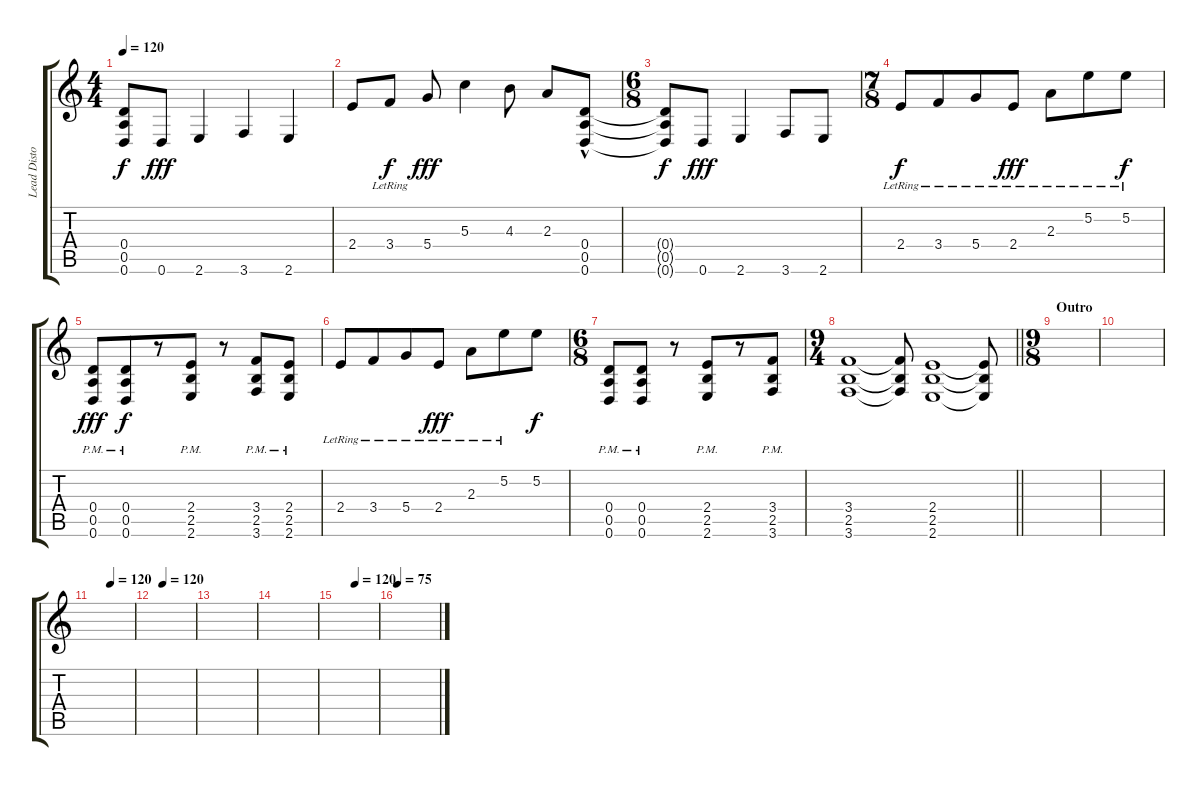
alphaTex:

\track ("Lead Distorted" "Lead Disto") {instrument distortionguitar}
\staff {score tabs}
\tuning (E4 B3 G3 D3 A2 D2) {hide}
\ts (4 4)
\tempo 120
\clef g2
\ks c
(0.4{t} 0.5{t} 0.6{t}).8{dy f} 0.6.8{dy fff} 2.6.4 3.6.4 2.6.4 |
2.4.8 3.4{lr}.8{dy f} 5.4.8{dy fff} 5.3.4 4.3.8 2.3.8 (0.4 0.5{hac} 0.6).8 |
\ts (6 8)
(0.4{t} 0.5{t} 0.6{t}).8{dy f} 0.6.8{dy fff} 2.6.4 3.6.8 2.6.8 |
\ts (7 8)
2.4{lr}.8{dy f} 3.4{lr}.8 5.4{lr}.8 2.4{lr}.8{dy fff} 2.3{lr}.8 5.2{lr}.8 5.2{lr}.8{dy f} |
(0.4{pm} 0.5{pm} 0.6{pm}).8{dy fff} (0.4{pm} 0.5{pm} 0.6{pm}).8{dy f} r.8 (2.4{pm} 2.5{pm} 2.6{pm}).8 r.8 (3.4{pm} 2.5{pm} 3.6{pm}).8 (2.4{pm} 2.5{pm} 2.6{pm}).8 |
2.4{lr}.8 3.4{lr}.8 5.4{lr}.8 2.4{lr}.8{dy fff} 2.3{lr}.8 5.2{lr}.8 5.2.8{dy f} |
\ts (6 8)
(0.4{pm} 0.5{pm} 0.6{pm}).8 (0.4{pm} 0.5{pm} 0.6{pm}).8 r.8 (2.4{pm} 2.5{pm} 2.6{pm}).8 r.8 (3.4{pm} 2.5{pm} 3.6{pm}).8 |
\ts (9 4)
\barLineRight lightlight
(3.4 2.5 3.6).1 (3.4{t} 2.5{t} 3.6{t}).8 (2.4 2.5 2.6).1 (2.4{t} 2.5{t} 2.6{t}).8 |
\ts (9 8)
\section ("" "Outro")
|
|
\tempo (120 0.4444444444444444)
|
\tempo (120 0.2222222222222222)
|
|
|
\tempo (120 0.4444444444444444)
|
\tempo 75
